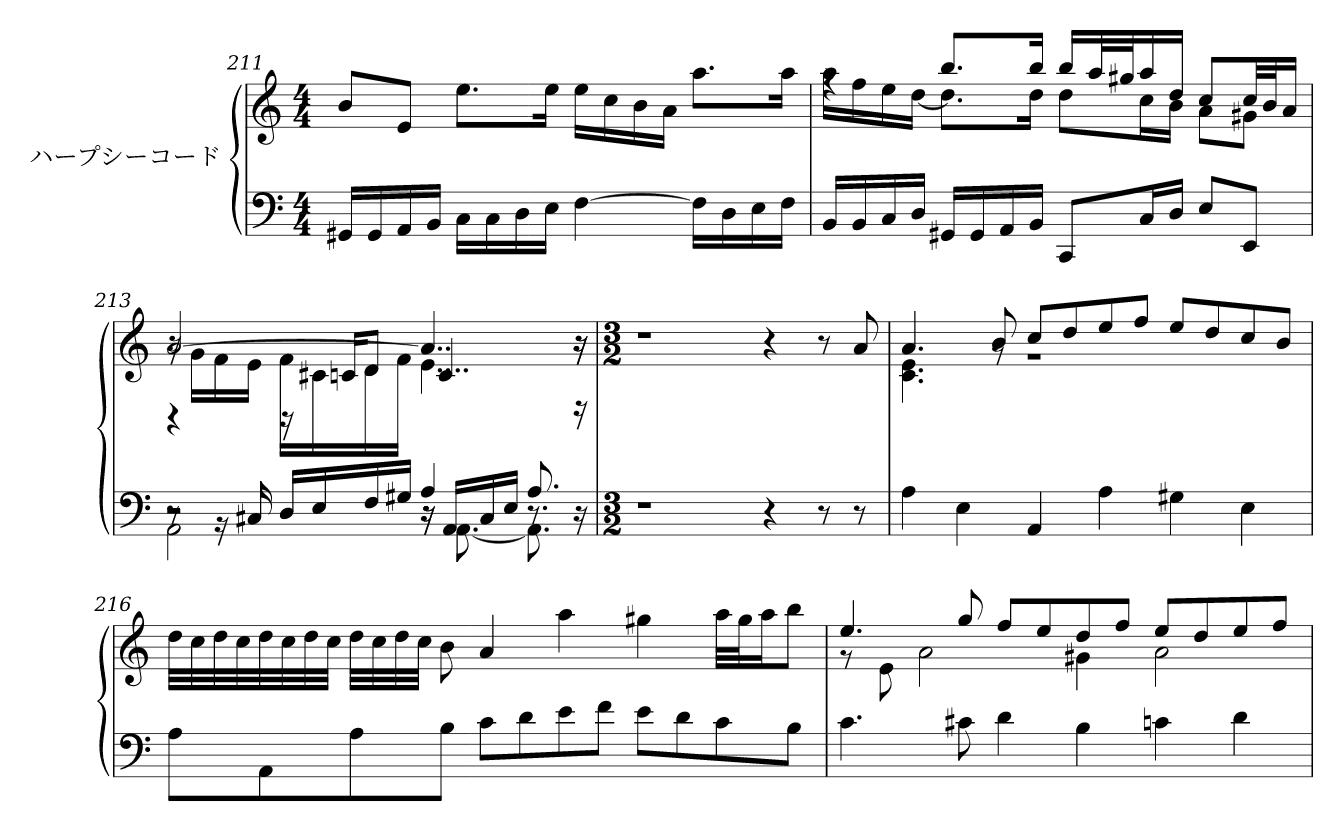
**kern	**kern
*part1	*part1
*staff2	*staff1
*I"ハープシーコード	*
*clefF4	*clefG2
*k[]	*k[]
*M4/4	*M4/4
=211	=211
16GG#X/LL	8b/L
16GG#/	.
16AA/	8e/J
16BB/JJ	.
16C\LL	8.ee\L
16C\	.
16D\	.
16E\JJ	16ee\Jk
[4F\	16ee\LL
.	16cc\
.	16b\
.	16a\JJ
16F\LL]	8.aa\L
16D\	.
16E\	.
16F\JJ	16aa\Jk
!!LO:LB:g=z
=212	=212
*	*^
16BB/LL	4rff	16aa\LL
16BB/	.	16ff\
16C/	.	16ee\
16D/JJ	.	[16dd\JJ
16GG#X/LL	8.bb/L	8.dd\L]
16GG#/	.	.
16AA/	.	.
16BB/JJ	16bb/Jk	16dd\Jk
8CC/L	16bb/LL	8dd\L
.	32aa/L	.
.	32gg#X/J	.
16C/L	16aa/	16cc\L
16D/JJ	16dd/JJ	16b\JJ
8E/L	8cc/L	8a\L
8EE/J	32cc/LL	8g#X\J
.	32b/J	.
.	16a/JJ	.
=213	=213	=213
*^	*	*^
*	*^	*	*	*
8r	2AA\	2r	[2a/	16r	4rBB
.	.	.	.	16g\LL	.
16rBB	.	.	.	16f\	.
16C#X/	.	.	.	16e\JJ	.
16D/LL	.	.	.	16f\LL	16rBB
16E/	.	.	.	16c#X\	16cn/KL
16F/	.	.	.	16d\	8d/J
16G#X/JJ	.	.	.	16f\JJ	.
4A/	16r	16r	4..a/]	4..e\	4..c/
.	[8.AA\	16AA/LL	.	.	.
.	.	16C#/	.	.	.
.	.	16E/JJ	.	.	.
8.A/	8.AA\]	8.r	.	.	.
16r	16ryy	16ryy	16r	16r	16rD
*v	*v	*v	*	*	*
*	*v	*v	*v
!!LO:PB:g=z
=214	=214
*M3/2	*M3/2
*	*MM160
*^	*^
*	*^	*	*^
!	!	!	!LO:TX:a:t=Courante	!	!
*v	*v	*v	*	*	*
*	*v	*v	*v
1r	1r
4r	4r
8r	8r
8r	8a/
=215	=215
*	*^
4A\	4.a/	4.c\ 4.e\
4E\	.	.
.	8b/	8rg
4AA/	8cc/L	1rg
.	8dd/	.
4A\	8ee/	.
.	8ff/J	.
4G#X\	8ee/L	.
.	8dd/	.
4E\	8cc/	.
.	8b/J	.
*	*v	*v
=216	=216
8A\L	32dd\LLL
.	32cc\
.	32dd\
.	32cc\
8AA\	32dd\
.	32cc\
.	32dd\
.	32cc\JJJ
8A\	32dd\LLL
.	32cc\
.	32dd\
.	32cc\JJJ
8B\J	8b\
8c\L	4a/
8d\	.
8e\	4aa\
8f\J	.
8e\L	4gg#X\
8d\	.
8c\	32aa\LLL
.	32gg#\J
.	16aa\J
8B\J	8bb\J
!!LO:LB:g=z
=217	=217
*	*^
4.c\	4.ee/	8rg
.	.	8e\
.	.	2a\
8c#X\	8gg/	.
4d\	8ff/L	.
.	8ee/	.
4B\	8dd/	4g#X\
.	8ff/J	.
4cn\	8ee/L	2a\
.	8dd/	.
4d\	8ee/	.
.	8ff/J	.
*	*v	*v
=	=
*-	*-
